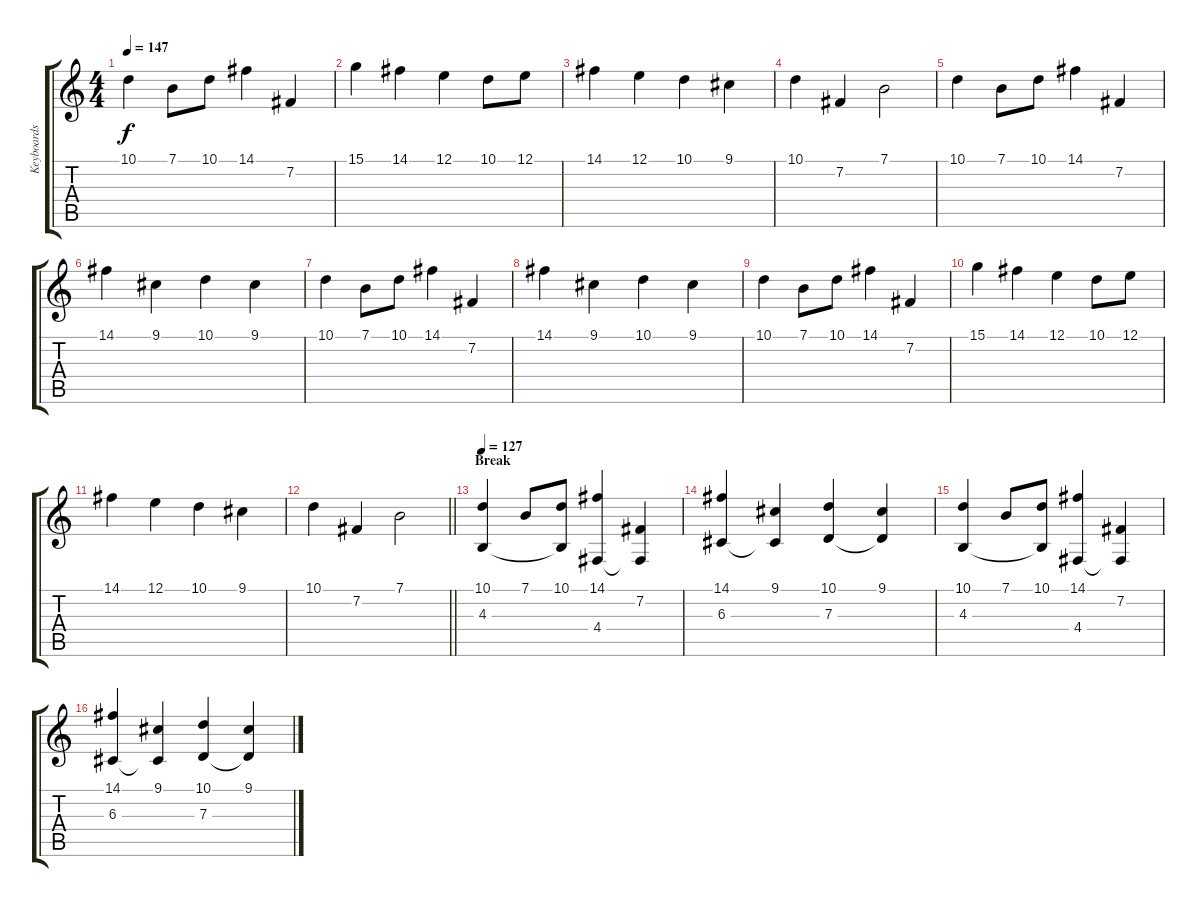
\track ("Keyboards" "Keyboards") {instrument churchorgan}
\staff {score tabs}
\tuning (E4 B3 G3 D3 A2 E2) {hide}
\ts (4 4)
\tempo 147
\clef g2
\ks c
10.1.4{dy f} 7.1.8 10.1.8 14.1.4 7.2.4 |
15.1.4 14.1.4 12.1.4 10.1.8 12.1.8 |
14.1.4 12.1.4 10.1.4 9.1.4 |
10.1.4 7.2.4 7.1.2 |
10.1.4 7.1.8 10.1.8 14.1.4 7.2.4 |
14.1.4 9.1.4 10.1.4 9.1.4 |
10.1.4 7.1.8 10.1.8 14.1.4 7.2.4 |
14.1.4 9.1.4 10.1.4 9.1.4 |
10.1.4 7.1.8 10.1.8 14.1.4 7.2.4 |
15.1.4 14.1.4 12.1.4 10.1.8 12.1.8 |
14.1.4 12.1.4 10.1.4 9.1.4 |
\barLineRight lightlight
10.1.4 7.2.4 7.1.2 |
\section ("" "Break")
\tempo 127
(10.1 4.3).4 7.1.8 (10.1 4.3{t}).8 (14.1 4.4).4 (7.2 4.4{t}).4 |
(14.1 6.3).4 (9.1 6.3{t}).4 (10.1 7.3).4 (9.1 7.3{t}).4 |
(10.1 4.3).4 7.1.8 (10.1 4.3{t}).8 (14.1 4.4).4 (7.2 4.4{t}).4 |
(14.1 6.3).4 (9.1 6.3{t}).4 (10.1 7.3).4 (9.1 7.3{t}).4
